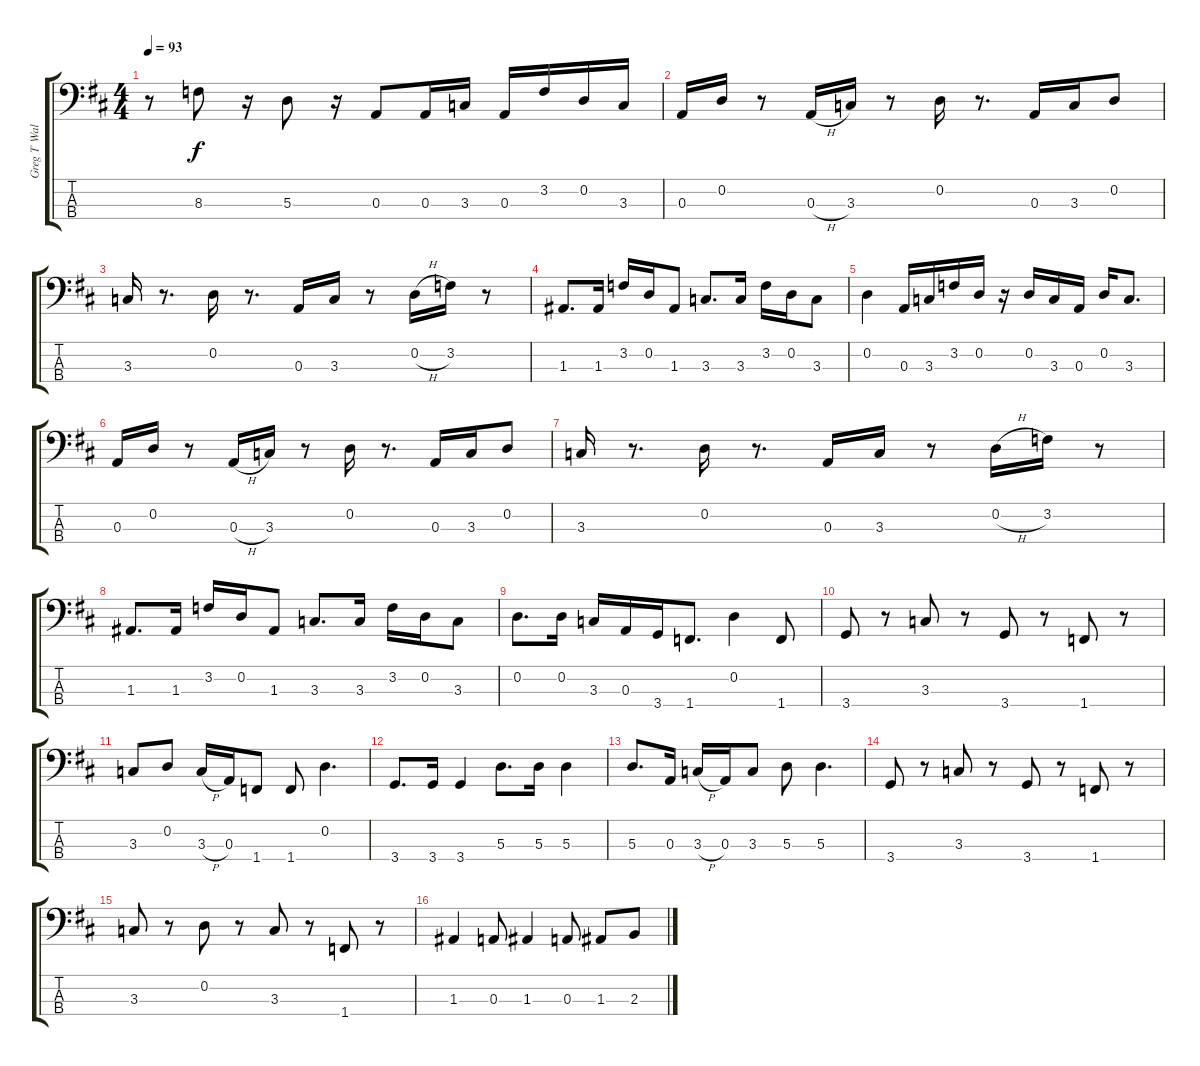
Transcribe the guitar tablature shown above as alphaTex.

\track ("Greg T Walker Bass" "Greg T Wal") {instrument electricbassfinger}
\staff {score tabs}
\tuning (G2 D2 A1 E1) {hide}
\ts (4 4)
\tempo 93
\clef f4
\ks bminor
r.8{dy f} 8.3.8 r.16 5.3.8 r.16 0.3.8 0.3.16 3.3.16 0.3.16 3.2.16 0.2.16 3.3.16 |
0.3.16 0.2.16 r.8 0.3{h}.16 3.3.16 r.8 0.2.16 r.8{d} 0.3.16 3.3.16 0.2.8 |
3.3.16 r.8{d} 0.2.16 r.8{d} 0.3.16 3.3.16 r.8 0.2{h}.16 3.2.16 r.8 |
1.3.8{d} 1.3.16 3.2.16 0.2.16 1.3.8 3.3.8{d} 3.3.16 3.2.16 0.2.16 3.3.8 |
0.2.4 0.3.16 3.3.16 3.2.16 0.2.16 r.16 0.2.16 3.3.16 0.3.16 0.2.16 3.3.8{d} |
0.3.16 0.2.16 r.8 0.3{h}.16 3.3.16 r.8 0.2.16 r.8{d} 0.3.16 3.3.16 0.2.8 |
3.3.16 r.8{d} 0.2.16 r.8{d} 0.3.16 3.3.16 r.8 0.2{h}.16 3.2.16 r.8 |
1.3.8{d} 1.3.16 3.2.16 0.2.16 1.3.8 3.3.8{d} 3.3.16 3.2.16 0.2.16 3.3.8 |
0.2.8{d} 0.2.16 3.3.16 0.3.16 3.4.16 1.4.8{d} 0.2.4 1.4.8 |
3.4.8 r.8 3.3.8 r.8 3.4.8 r.8 1.4.8 r.8 |
3.3.8 0.2.8 3.3{h}.16 0.3.16 1.4.8 1.4.8 0.2.4{d} |
3.4.8{d} 3.4.16 3.4.4 5.3.8{d} 5.3.16 5.3.4 |
5.3.8{d} 0.3.16 3.3{h}.16 0.3.16 3.3.8 5.3.8 5.3.4{d} |
3.4.8 r.8 3.3.8 r.8 3.4.8 r.8 1.4.8 r.8 |
3.3.8 r.8 0.2.8 r.8 3.3.8 r.8 1.4.8 r.8 |
1.3.4 0.3.8 1.3.4 0.3.8 1.3.8 2.3.8
